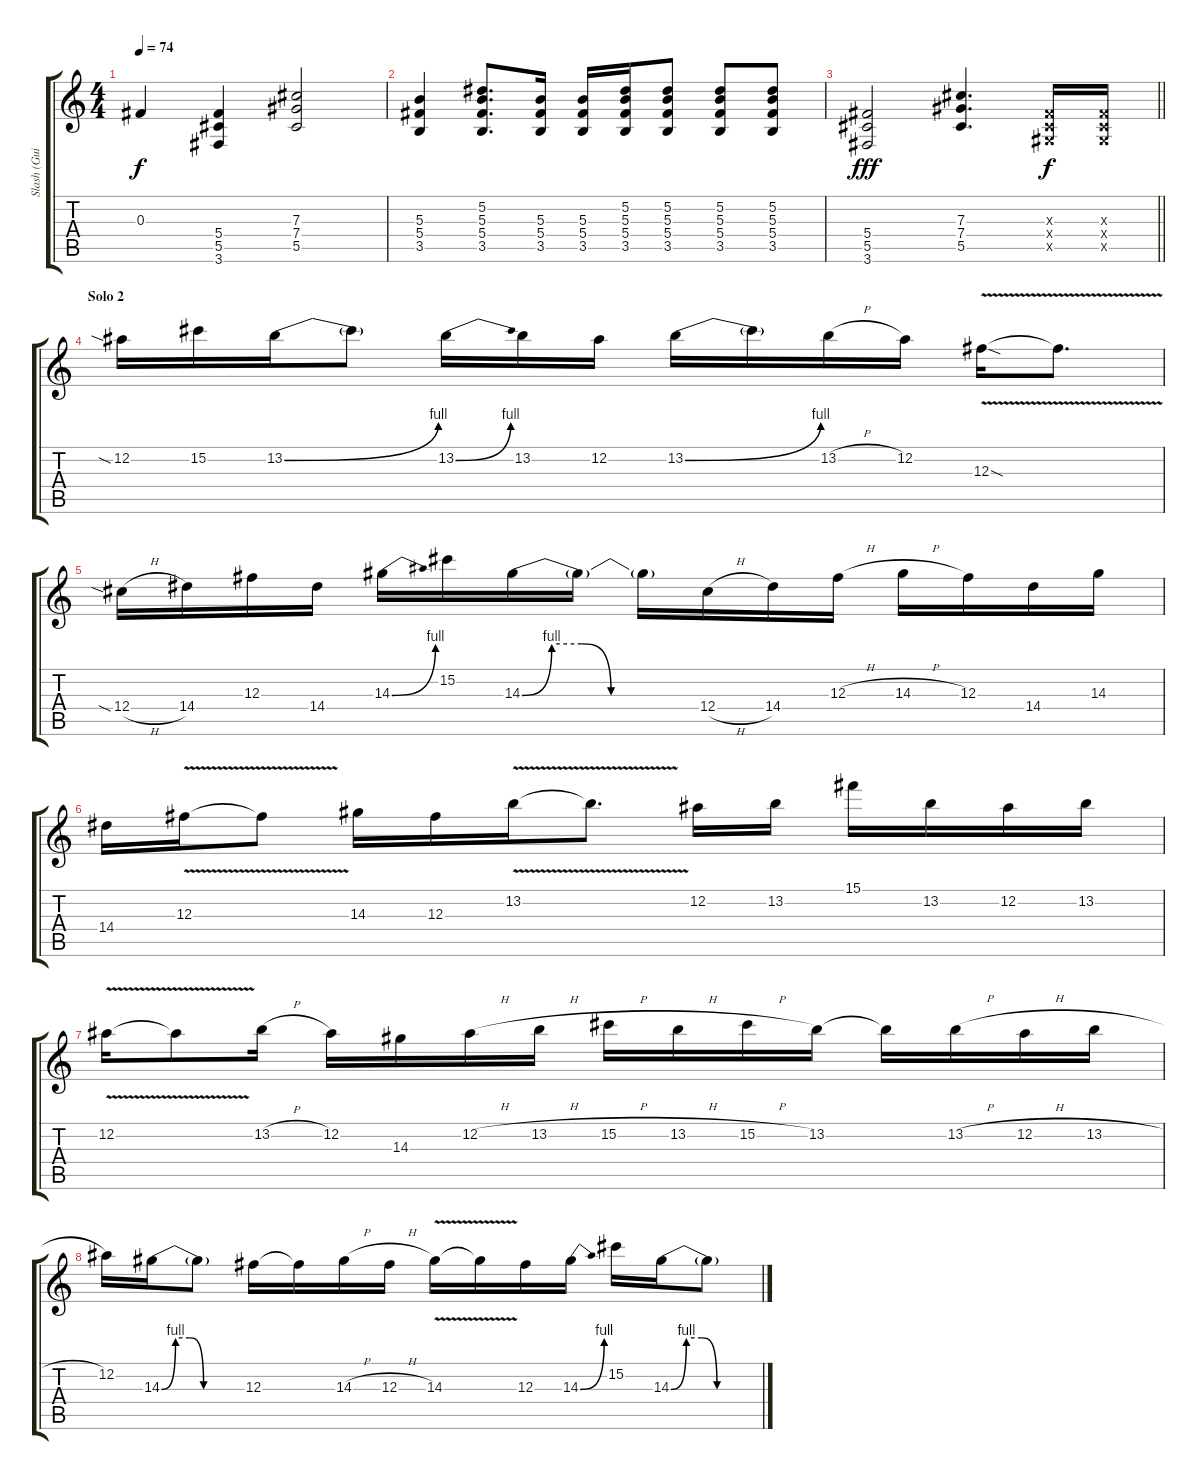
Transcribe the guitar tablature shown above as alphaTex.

\track ("Slash (Guitar - 6 Strings)" "Slash (Gui") {instrument distortionguitar}
\staff {score tabs}
\tuning (Eb4 Bb3 Gb3 Db3 Ab2 Eb2) {hide}
\ts (4 4)
\tempo 74
\clef g2
\ks c
0.3{t}.4{dy f} (5.4 5.5 3.6).4 (7.3 7.4 5.5).2 |
(5.3 5.4 3.5).4 (5.2 5.3 5.4 3.5).8{d} (5.3 5.4 3.5).16 (5.3 5.4 3.5).16 (5.2 5.3 5.4 3.5).16 (5.2 5.3 5.4 3.5).8 (5.2 5.3 5.4 3.5).8 (5.2 5.3 5.4 3.5).8 |
\barLineRight lightlight
(5.4 5.5 3.6).2{dy fff} (7.3 7.4 5.5).4{d} (0.3{x} 0.4{x} 0.5{x}).16{dy f} (0.3{x} 0.4{x} 0.5{x}).16 |
\section ("" "Solo 2")
12.2{sia}.16 15.2.16 13.2{be (bend 0 0 60 4)}.16 13.2{t}.8 13.2{be (bend 0 0 60 4)}.16 13.2.16 12.2.16 13.2{be (bend 0 0 60 4)}.16 13.2{t}.16 13.2{h}.16 12.2.16 12.3{v sod}.16 12.3{t}.8{d} |
12.4{sia h}.16 14.4.16 12.3.16 14.4.16 14.3{be (bend 0 0 60 4)}.16 15.2.16 14.3{be (custom 0 0 10 4 20 4 30 0 60 0)}.16 14.3{t}.16 14.3{t}.16 12.4{h}.16 14.4.16 12.3{h}.16 14.3{h}.16 12.3.16 14.4.16 14.3.16 |
14.4.16 12.3{v}.16 12.3{t}.8 14.3.16 12.3.16 13.2{v}.16 13.2{v t}.8{d} 12.2.16 13.2.16 15.1.16 13.2.16 12.2.16 13.2.16 |
12.2{v}.16 12.2{t}.8 13.2{h}.16 12.2.16 14.3.16 12.2{h}.16 13.2{h}.16 15.2{h}.16 13.2{h}.16 15.2{h}.16 13.2.16 13.2{t}.16 13.2{h}.16 12.2{h}.16 13.2{h}.16 |
12.2.16 14.3{be (custom 0 0 10 4 20 4 30 0 60 0)}.16 14.3{t}.8 12.3.16 12.3{t}.16 14.3{h}.16 12.3{h}.16 14.3{v}.16 14.3{t}.16 12.3.16 14.3{be (bend 0 0 60 4)}.16 15.2.16 14.3{be (custom 0 0 10 4 20 4 30 0 60 0)}.16 14.3{t}.8
